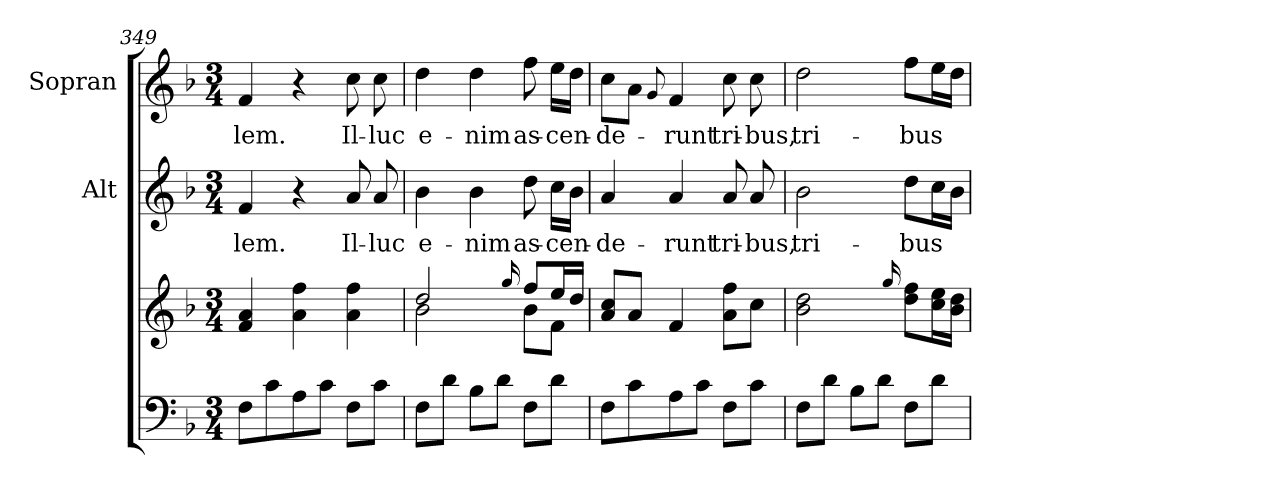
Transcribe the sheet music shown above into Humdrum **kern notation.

**kern	**kern	**kern	**text	**kern	**text
*part3	*part3	*part2	*part2	*part1	*part1
*staff4	*staff3	*staff2	*staff2	*staff1	*staff1
*	*	*I"Alt	*	*I"Sopran	*
*	*	*I'A.	*	*I'S.	*
*clefF4	*clefG2	*clefG2	*	*clefG2	*
*k[b-]	*k[b-]	*k[b-]	*	*k[b-]	*
*F:	*F:	*F:	*	*F:	*
*M3/4	*M3/4	*M3/4	*	*M3/4	*
=349	=349	=349	=349	=349	=349
!	!	!	!LO:LY:b	!	!LO:LY:b
8F\L	4f/ 4a/	4f/	-lem.	4f/	-lem.
8c\	.	.	.	.	.
8A\	4a\ 4ff\	4r	.	4r	.
8c\J	.	.	.	.	.
!	!	!	!LO:LY:b	!	!LO:LY:b
8F\L	4a\ 4ff\	8a/	Il-	8cc\	Il-
!	!	!	!LO:LY:b	!	!LO:LY:b
8c\J	.	8a/	-luc	8cc\	-luc
!!LO:LB:g=z
=350	=350	=350	=350	=350	=350
*	*^	*	*	*	*
!	!	!	!	!LO:LY:b	!	!LO:LY:b
8F\L	2dd/	2b-\	4b-\	e-	4dd\	e-
8d\J	.	.	.	.	.	.
!	!	!	!	!LO:LY:b	!	!LO:LY:b
8B-\L	.	.	4b-\	-nim	4dd\	-nim
8d\J	.	.	.	.	.	.
.	16qqgg/	.	.	.	.	.
!	!	!	!	!LO:LY:b	!	!LO:LY:b
8F\L	8ff/L	8b-\L	8dd\	as-	8ff\	as-
!	!	!	!	!LO:LY:b	!	!LO:LY:b
8d\J	16ee/L	8f\J	16cc\LL	-cen-	16ee\LL	-cen-
.	16dd/JJ	.	16b-\JJ	.	16dd\JJ	.
*	*v	*v	*	*	*	*
=351	=351	=351	=351	=351	=351
!	!	!	!LO:LY:b	!	!LO:LY:b
8F\L	8a/ 8cc/L	4a/	-de-	8cc\L	-de-
8c\	8a/J	.	.	8a\J	.
.	.	.	.	8qqg/	.
!	!	!	!LO:LY:b	!	!LO:LY:b
8A\	4f/	4a/	-runt	4f/	-runt
8c\J	.	.	.	.	.
!	!	!	!LO:LY:b	!	!LO:LY:b
8F\L	8a\ 8ff\L	8a/	tri-	8cc\	tri-
!	!	!	!LO:LY:b	!	!LO:LY:b
8c\J	8cc\J	8a/	-bus,	8cc\	-bus,
=352	=352	=352	=352	=352	=352
!	!	!	!LO:LY:b	!	!LO:LY:b
8F\L	2b-\ 2dd\	2b-\	tri-	2dd\	tri-
8d\J	.	.	.	.	.
8B-\L	.	.	.	.	.
8d\J	.	.	.	.	.
.	16qqgg/	.	.	.	.
!	!	!	!LO:LY:b	!	!LO:LY:b
8F\L	8dd\ 8ff\L	8dd\L	-bus	8ff\L	-bus
8d\J	16cc\ 16ee\L	16cc\L	.	16ee\L	.
.	16b-\ 16dd\JJ	16b-\JJ	.	16dd\JJ	.
=	=	=	=	=	=
*-	*-	*-	*-	*-	*-
